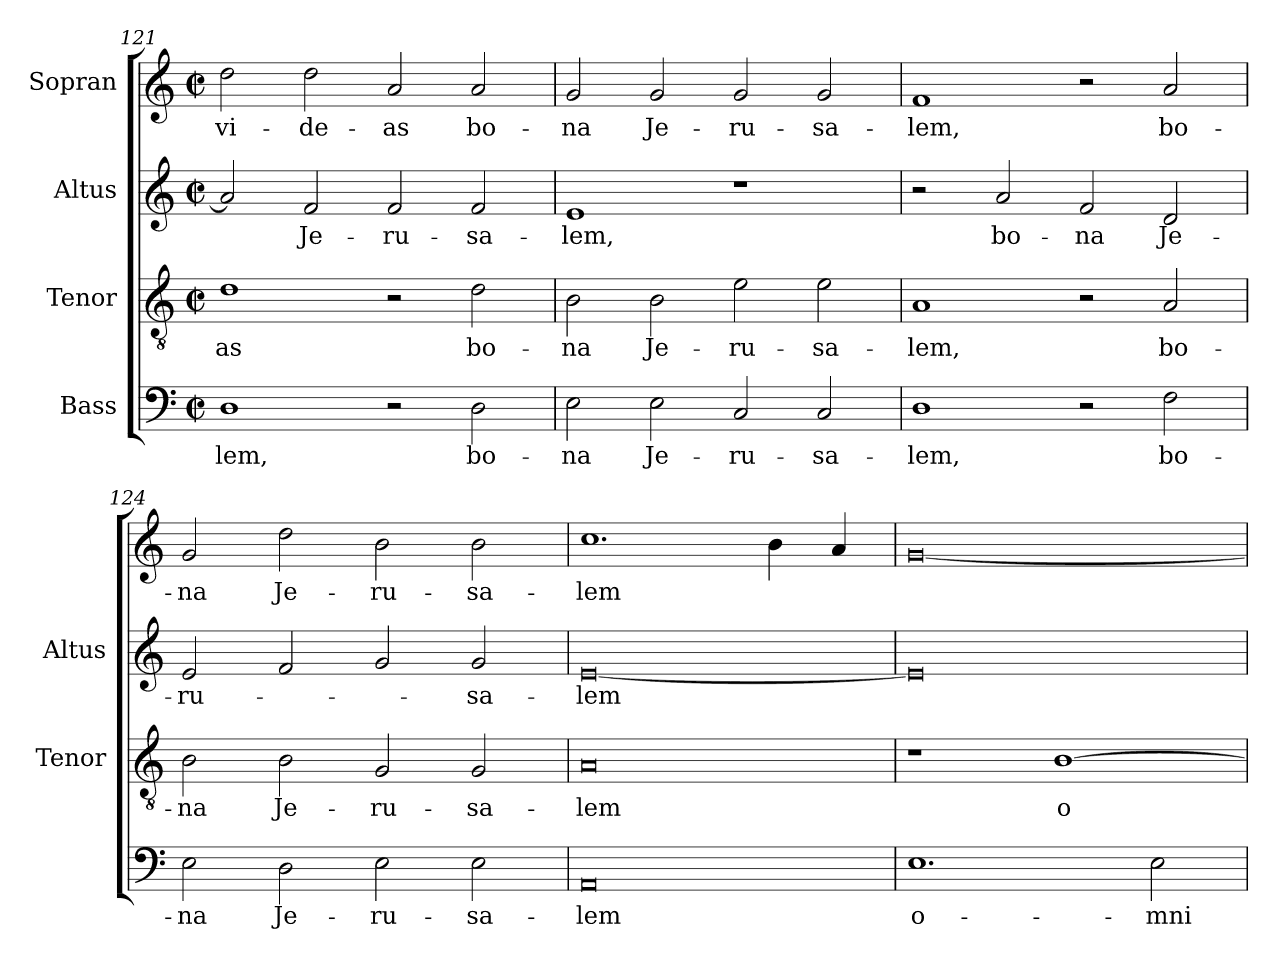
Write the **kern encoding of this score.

**kern	**text	**kern	**text	**kern	**text	**kern	**text
*part4	*part4	*part3	*part3	*part2	*part2	*part1	*part1
*staff4	*staff4	*staff3	*staff3	*staff2	*staff2	*staff1	*staff1
*I"Bass	*	*I"Tenor	*	*I"Altus	*	*I"Sopran	*
*	*	*I'Tenor	*	*I'Altus	*	*	*
*clefF4	*	*clefGv2	*	*clefG2	*	*clefG2	*
*	*	*ITrd7c12	*	*	*	*	*
*k[]	*	*k[]	*	*k[]	*	*k[]	*
*C:	*	*C:	*	*C:	*	*C:	*
*M2/2	*	*M2/2	*	*M2/2	*	*M2/2	*
*met(c|)	*	*met(c|)	*	*met(c|)	*	*met(c|)	*
=121	=121	=121	=121	=121	=121	=121	=121
!	!LO:LY:b:color=#000000	!	!	!	!	!	!
!	!	!	!LO:LY:b:color=#000000	!	!	!	!
!	!	!	!	!	!	!	!LO:LY:b:color=#000000
1Di	-lem,	1Di	-as	2ai/]	.	2ddi\	vi-
!	!	!	!	!	!LO:LY:b:color=#000000	!	!
!	!	!	!	!	!	!	!LO:LY:b:color=#000000
.	.	.	.	2fi/	Je-	2ddi\	-de-
!	!	!	!	!	!LO:LY:b:color=#000000	!	!
!	!	!	!	!	!	!	!LO:LY:b:color=#000000
2r	.	2r	.	2fi/	-ru-	2ai/	-as
!	!LO:LY:b:color=#000000	!	!	!	!	!	!
!	!	!	!LO:LY:b:color=#000000	!	!	!	!
!	!	!	!	!	!LO:LY:b:color=#000000	!	!
!	!	!	!	!	!	!	!LO:LY:b:color=#000000
2Di\	bo-	2Di\	bo-	2fi/	-sa-	2ai/	bo-
=122	=122	=122	=122	=122	=122	=122	=122
!	!LO:LY:b:color=#000000	!	!	!	!	!	!
!	!	!	!LO:LY:b:color=#000000	!	!	!	!
!	!	!	!	!	!LO:LY:b:color=#000000	!	!
!	!	!	!	!	!	!	!LO:LY:b:color=#000000
2Ei\	-na	2BBi\	-na	1ei	-lem,	2gi/	-na
!	!LO:LY:b:color=#000000	!	!	!	!	!	!
!	!	!	!LO:LY:b:color=#000000	!	!	!	!
!	!	!	!	!	!	!	!LO:LY:b:color=#000000
2Ei\	Je-	2BBi\	Je-	.	.	2gi/	Je-
!	!LO:LY:b:color=#000000	!	!	!	!	!	!
!	!	!	!LO:LY:b:color=#000000	!	!	!	!
!	!	!	!	!	!	!	!LO:LY:b:color=#000000
2Ci/	-ru-	2Ei\	-ru-	1r	.	2gi/	-ru-
!	!LO:LY:b:color=#000000	!	!	!	!	!	!
!	!	!	!LO:LY:b:color=#000000	!	!	!	!
!	!	!	!	!	!	!	!LO:LY:b:color=#000000
2Ci/	-sa-	2Ei\	-sa-	.	.	2gi/	-sa-
=123	=123	=123	=123	=123	=123	=123	=123
!	!LO:LY:b:color=#000000	!	!	!	!	!	!
!	!	!	!LO:LY:b:color=#000000	!	!	!	!
!	!	!	!	!	!	!	!LO:LY:b:color=#000000
1Di	-lem,	1AAi	-lem,	2r	.	1fi	-lem,
!	!	!	!	!	!LO:LY:b:color=#000000	!	!
.	.	.	.	2ai/	bo-	.	.
!	!	!	!	!	!LO:LY:b:color=#000000	!	!
2r	.	2r	.	2fi/	-na	2r	.
!	!LO:LY:b:color=#000000	!	!	!	!	!	!
!	!	!	!LO:LY:b:color=#000000	!	!	!	!
!	!	!	!	!	!LO:LY:b:color=#000000	!	!
!	!	!	!	!	!	!	!LO:LY:b:color=#000000
2Fi\	bo-	2AAi/	bo-	2di/	Je-	2ai/	bo-
=124	=124	=124	=124	=124	=124	=124	=124
!	!LO:LY:b:color=#000000	!	!	!	!	!	!
!	!	!	!LO:LY:b:color=#000000	!	!	!	!
!	!	!	!	!	!LO:LY:b:color=#000000	!	!
!	!	!	!	!	!	!	!LO:LY:b:color=#000000
2Ei\	-na	2BBi\	-na	2ei/	-ru-	2gi/	-na
!	!LO:LY:b:color=#000000	!	!	!	!	!	!
!	!	!	!LO:LY:b:color=#000000	!	!	!	!
!	!	!	!	!	!	!	!LO:LY:b:color=#000000
2Di\	Je-	2BBi\	Je-	2fi/	.	2ddi\	Je-
!	!LO:LY:b:color=#000000	!	!	!	!	!	!
!	!	!	!LO:LY:b:color=#000000	!	!	!	!
!	!	!	!	!	!	!	!LO:LY:b:color=#000000
2Ei\	-ru-	2GGi/	-ru-	2gi/	.	2bi\	-ru-
!	!LO:LY:b:color=#000000	!	!	!	!	!	!
!	!	!	!LO:LY:b:color=#000000	!	!	!	!
!	!	!	!	!	!LO:LY:b:color=#000000	!	!
!	!	!	!	!	!	!	!LO:LY:b:color=#000000
2Ei\	-sa-	2GGi/	-sa-	2gi/	-sa-	2bi\	-sa-
!!LO:LB:g=z
=125	=125	=125	=125	=125	=125	=125	=125
!	!LO:LY:b:color=#000000	!	!	!	!	!	!
!	!	!	!LO:LY:b:color=#000000	!	!	!	!
!	!	!	!	!	!LO:LY:b:color=#000000	!	!
!	!	!	!	!	!	!	!LO:LY:b:color=#000000
0AAi	-lem	0AAi	-lem	[<0ei	-lem	1.cci	-lem
.	.	.	.	.	.	4bi\	.
.	.	.	.	.	.	4ai/	.
=126	=126	=126	=126	=126	=126	=126	=126
!	!LO:LY:b:color=#000000	!	!	!	!	!	!
1.Ei	o-	1r	.	0ei]	.	[<0gi	.
!	!	!	!LO:LY:b:color=#000000	!	!	!	!
.	.	[>1BBi	o-	.	.	.	.
!	!LO:LY:b:color=#000000	!	!	!	!	!	!
2Ei\	-mni-	.	.	.	.	.	.
=	=	=	=	=	=	=	=
*-	*-	*-	*-	*-	*-	*-	*-
